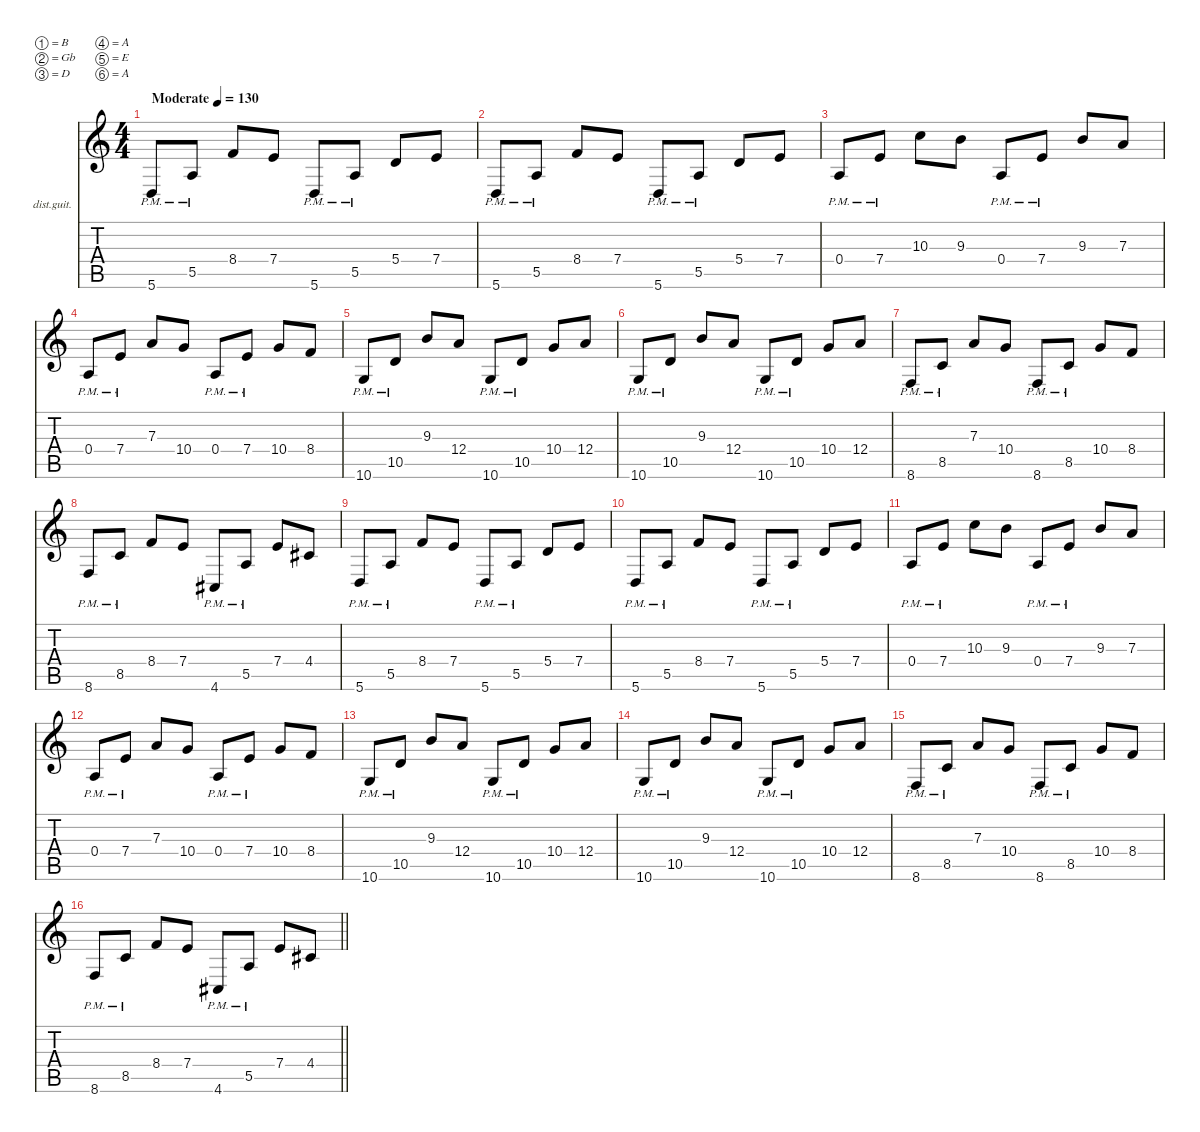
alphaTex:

\defaultSystemsLayout 4
\hideDynamics
\bracketExtendMode nobrackets
\firstSystemTrackNameOrientation horizontal
\otherSystemsTrackNameOrientation horizontal
\track ("Lead" "dist.guit.") {instrument distortionguitar}
\staff {score tabs}
\tuning (B3 Gb3 D3 A2 E2 A1)
\ts (4 4)
\beaming (8 2 2 2 2)
\tempo (130 "Moderate")
\clef g2
\ks c
5.6{pm}.8{dy f instrument distortionguitar beam Up} 5.5{pm}.8{beam Up} 8.4.8{beam Up} 7.4.8{beam Up} 5.6{pm}.8{beam Up} 5.5{pm}.8{beam Up} 5.4.8{beam Up} 7.4.8{beam Up} |
5.6{pm}.8{beam Up} 5.5{pm}.8{beam Up} 8.4.8{beam Up} 7.4.8{beam Up} 5.6{pm}.8{beam Up} 5.5{pm}.8{beam Up} 5.4.8{beam Up} 7.4.8{beam Up} |
0.4{pm}.8{beam Up} 7.4{pm}.8{beam Up} 10.3.8{beam Down} 9.3.8{beam Down} 0.4{pm}.8{beam Up} 7.4{pm}.8{beam Up} 9.3.8{beam Up} 7.3.8{beam Up} |
0.4{pm}.8{beam Up} 7.4{pm}.8{beam Up} 7.3.8{beam Up} 10.4.8{beam Up} 0.4{pm}.8{beam Up} 7.4{pm}.8{beam Up} 10.4.8{beam Up} 8.4.8{beam Up} |
10.6{pm}.8{beam Up} 10.5{pm}.8{beam Up} 9.3.8{beam Up} 12.4.8{beam Up} 10.6{pm}.8{beam Up} 10.5{pm}.8{beam Up} 10.4.8{beam Up} 12.4.8{beam Up} |
10.6{pm}.8{beam Up} 10.5{pm}.8{beam Up} 9.3.8{beam Up} 12.4.8{beam Up} 10.6{pm}.8{beam Up} 10.5{pm}.8{beam Up} 10.4.8{beam Up} 12.4.8{beam Up} |
8.6{pm}.8{beam Up} 8.5{pm}.8{beam Up} 7.3.8{beam Up} 10.4.8{beam Up} 8.6{pm}.8{beam Up} 8.5{pm}.8{beam Up} 10.4.8{beam Up} 8.4.8{beam Up} |
8.6{pm}.8{beam Up} 8.5{pm}.8{beam Up} 8.4.8{beam Up} 7.4.8{beam Up} 4.6{pm acc #}.8{beam Up} 5.5{pm}.8{beam Up} 7.4.8{beam Up} 4.4{acc #}.8{beam Up} |
5.6{pm}.8{beam Up} 5.5{pm}.8{beam Up} 8.4.8{beam Up} 7.4.8{beam Up} 5.6{pm}.8{beam Up} 5.5{pm}.8{beam Up} 5.4.8{beam Up} 7.4.8{beam Up} |
5.6{pm}.8{beam Up} 5.5{pm}.8{beam Up} 8.4.8{beam Up} 7.4.8{beam Up} 5.6{pm}.8{beam Up} 5.5{pm}.8{beam Up} 5.4.8{beam Up} 7.4.8{beam Up} |
0.4{pm}.8{beam Up} 7.4{pm}.8{beam Up} 10.3.8{beam Down} 9.3.8{beam Down} 0.4{pm}.8{beam Up} 7.4{pm}.8{beam Up} 9.3.8{beam Up} 7.3.8{beam Up} |
0.4{pm}.8{beam Up} 7.4{pm}.8{beam Up} 7.3.8{beam Up} 10.4.8{beam Up} 0.4{pm}.8{beam Up} 7.4{pm}.8{beam Up} 10.4.8{beam Up} 8.4.8{beam Up} |
10.6{pm}.8{beam Up} 10.5{pm}.8{beam Up} 9.3.8{beam Up} 12.4.8{beam Up} 10.6{pm}.8{beam Up} 10.5{pm}.8{beam Up} 10.4.8{beam Up} 12.4.8{beam Up} |
10.6{pm}.8{beam Up} 10.5{pm}.8{beam Up} 9.3.8{beam Up} 12.4.8{beam Up} 10.6{pm}.8{beam Up} 10.5{pm}.8{beam Up} 10.4.8{beam Up} 12.4.8{beam Up} |
8.6{pm}.8{beam Up} 8.5{pm}.8{beam Up} 7.3.8{beam Up} 10.4.8{beam Up} 8.6{pm}.8{beam Up} 8.5{pm}.8{beam Up} 10.4.8{beam Up} 8.4.8{beam Up} |
\barLineRight lightlight
8.6{pm}.8{beam Up} 8.5{pm}.8{beam Up} 8.4.8{beam Up} 7.4.8{beam Up} 4.6{pm acc #}.8{beam Up} 5.5{pm}.8{beam Up} 7.4.8{beam Up} 4.4{acc #}.8{beam Up}
